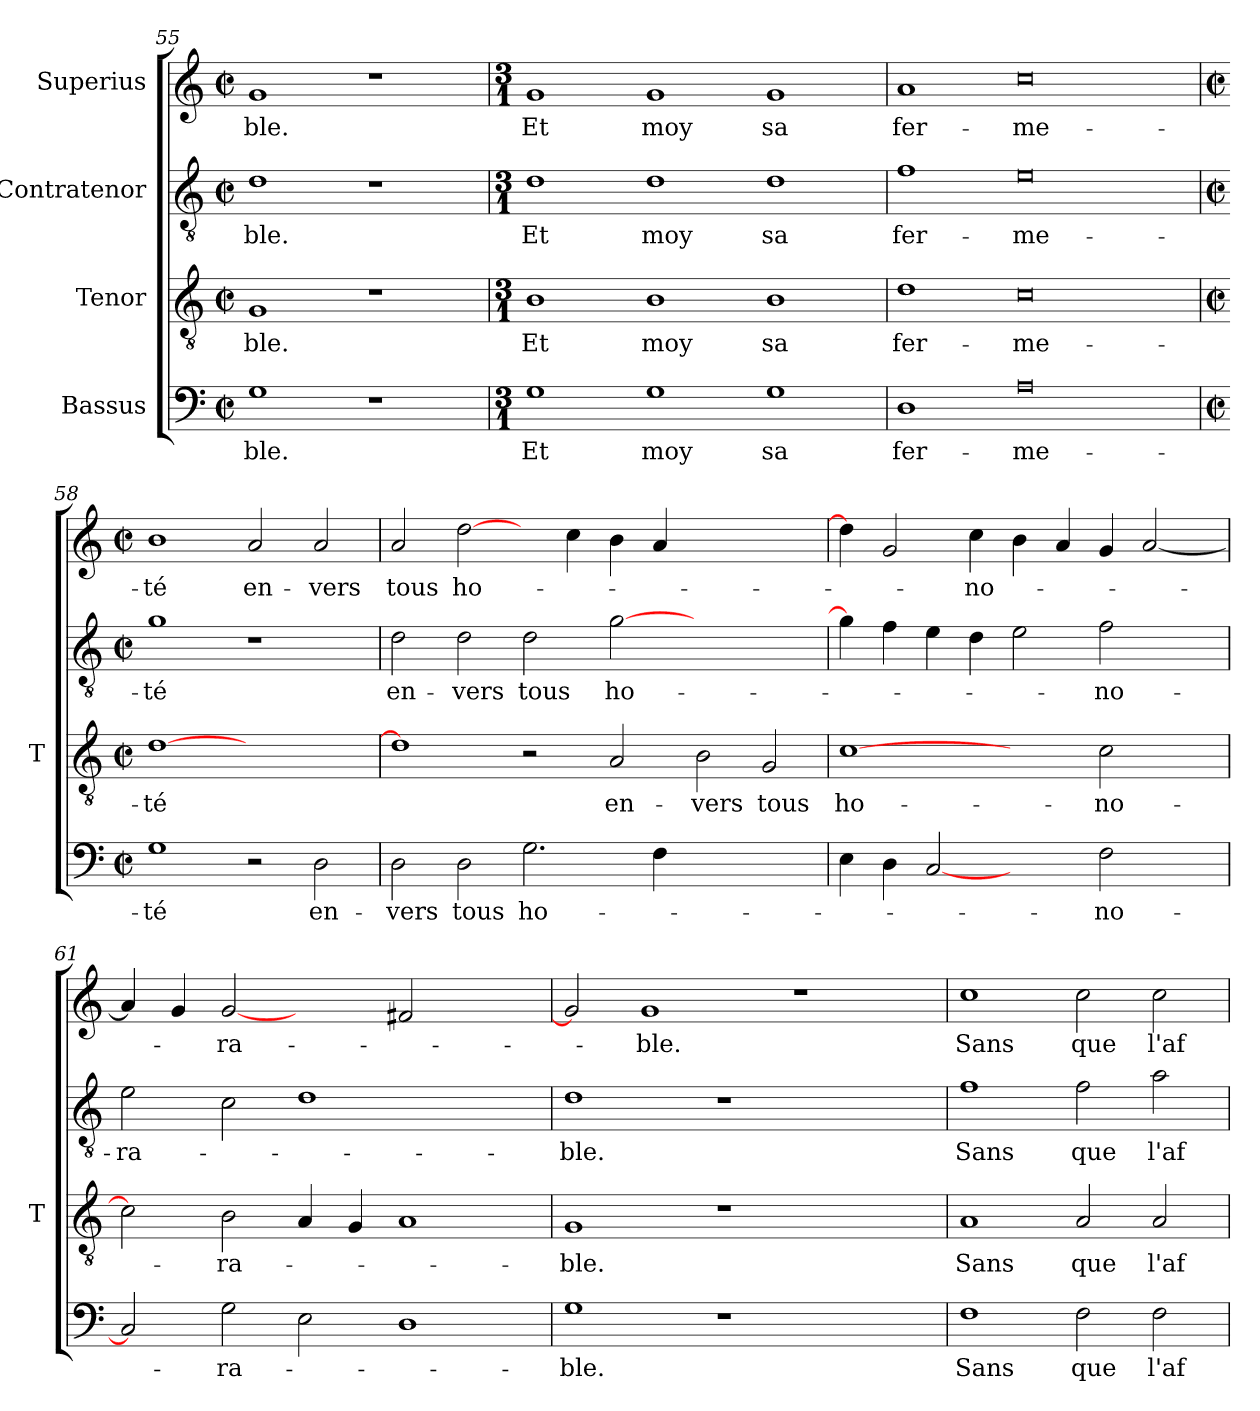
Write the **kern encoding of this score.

**kern	**text	**kern	**text	**kern	**text	**kern	**text
*part4	*part4	*part3	*part3	*part2	*part2	*part1	*part1
*staff4	*staff4	*staff3	*staff3	*staff2	*staff2	*staff1	*staff1
*I"Bassus	*	*I"Tenor	*	*I"Contratenor	*	*I"Superius	*
*	*	*I'T	*	*	*	*	*
*clefF4	*	*clefGv2	*	*clefGv2	*	*clefG2	*
*k[]	*	*k[]	*	*k[]	*	*k[]	*
*C:	*	*C:	*	*C:	*	*C:	*
*M2/2	*	*M2/2	*	*M2/2	*	*M2/2	*
*met(c|)	*	*met(c|)	*	*met(c|)	*	*met(c|)	*
=55	=55	=55	=55	=55	=55	=55	=55
1G	-ble.	1G	-ble.	1d	-ble.	1g	-ble.
1r	.	1r	.	1r	.	1r	.
=56	=56	=56	=56	=56	=56	=56	=56
*M3/1	*	*M3/1	*	*M3/1	*	*M3/1	*
1G	-Et	1B	-Et	1d	-Et	1g	-Et
1G	-moy	1B	-moy	1d	-moy	1g	-moy
1G	-sa	1B	-sa	1d	-sa	1g	-sa
=57	=57	=57	=57	=57	=57	=57	=57
1D	fer-	1d	fer-	1f	fer-	1a	fer-
0A	me-	0c	me-	0e	me-	0cc	me-
=58	=58	=58	=58	=58	=58	=58	=58
*M2/2	*	*M2/2	*	*M2/2	*	*M2/2	*
*met(c|)	*	*met(c|)	*	*met(c|)	*	*met(c|)	*
1G	-té	[1d	-té	1g	-té	1b	-té
2r	.	1ryy	.	1r	.	2a	en-
2D	en-	.	.	.	.	2a	-vers
!!LO:PB:g=z
=59	=59	=59	=59	=59	=59	=59	=59
2D	-vers	1d]	.	2d	en-	2a	-tous
2D	-tous	.	.	2d	-vers	[2dd	ho-
2.G	ho-	2r	.	2d	-tous	4ryy	.
.	.	.	.	.	.	4cc	.
.	.	2A	en-	[2g	ho-	4b	.
4F	.	.	.	.	.	4a	.
1ryy	.	2B	-vers	1ryy	.	1ryy	.
.	.	2G	-tous	.	.	.	.
=60	=60	=60	=60	=60	=60	=60	=60
4E	.	[1c	ho-	4g]	.	4dd]	.
4D	.	.	.	4f	.	2g	.
[2C	.	.	.	4e	.	.	.
.	.	.	.	4d	.	4cc	no-
2ryy	.	2ryy	.	2e	.	4b	.
.	.	.	.	.	.	4a	.
2F	no-	2c	no-	2f	no-	4g	.
.	.	.	.	.	.	[2a	.
4ryy	.	4ryy	.	4ryy	.	.	.
=61	=61	=61	=61	=61	=61	=61	=61
2C]	.	2c]	.	2e	ra-	4a]	.
.	.	.	.	.	.	4g	.
2G	ra-	2B	ra-	2c	.	[2g	ra-
2E	.	4A	.	1d	.	2ryy	.
.	.	4G	.	.	.	.	.
1D	.	1A	.	.	.	2f#X	.
.	.	.	.	2ryy	.	2ryy	.
=62	=62	=62	=62	=62	=62	=62	=62
1G	-ble.	1G	-ble.	1d	-ble.	2g]	.
.	.	.	.	.	.	1g	-ble.
1r	.	1r	.	1r	.	.	.
.	.	.	.	.	.	1r	.
2ryy	.	2ryy	.	2ryy	.	.	.
=63	=63	=63	=63	=63	=63	=63	=63
1F	-Sans	1A	-Sans	1f	-Sans	1cc	-Sans
2F	-que	2A	-que	2f	-que	2cc	-que
2F	l'af-	2A	l'af-	2a	l'af-	2cc	l'af-
=	=	=	=	=	=	=	=
*-	*-	*-	*-	*-	*-	*-	*-
